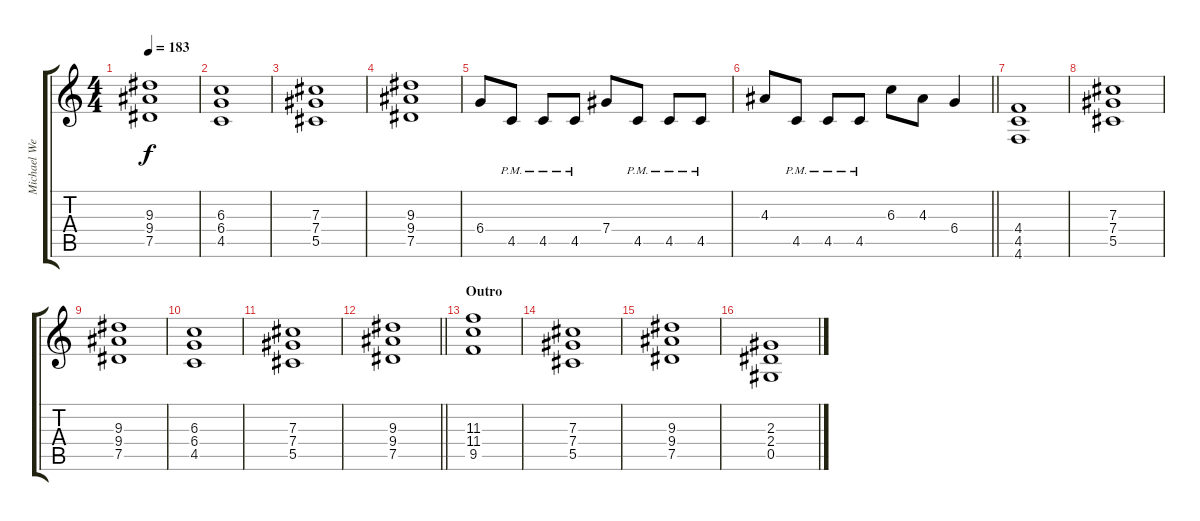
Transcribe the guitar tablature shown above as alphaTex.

\track ("Michael Weikath" "Michael We") {instrument distortionguitar}
\staff {score tabs}
\tuning (Eb4 Bb3 Gb3 Db3 Ab2 Db2) {hide}
\ts (4 4)
\tempo 183
\clef g2
\ks c
(9.3 9.4 7.5).1{dy f} |
(6.3 6.4 4.5).1 |
(7.3 7.4 5.5).1 |
(9.3 9.4 7.5).1 |
6.4.8 4.5{pm}.8 4.5{pm}.8 4.5{pm}.8 7.4.8 4.5{pm}.8 4.5{pm}.8 4.5{pm}.8 |
\barLineRight lightlight
4.3.8 4.5{pm}.8 4.5{pm}.8 4.5{pm}.8 6.3.8 4.3.8 6.4.4 |
(4.4 4.5 4.6).1 |
(7.3 7.4 5.5).1 |
(9.3 9.4 7.5).1 |
(6.3 6.4 4.5).1 |
(7.3 7.4 5.5).1 |
\barLineRight lightlight
(9.3 9.4 7.5).1 |
\section ("" "Outro")
(11.3 11.4 9.5).1 |
(7.3 7.4 5.5).1 |
(9.3 9.4 7.5).1 |
(2.3 2.4 0.5).1
